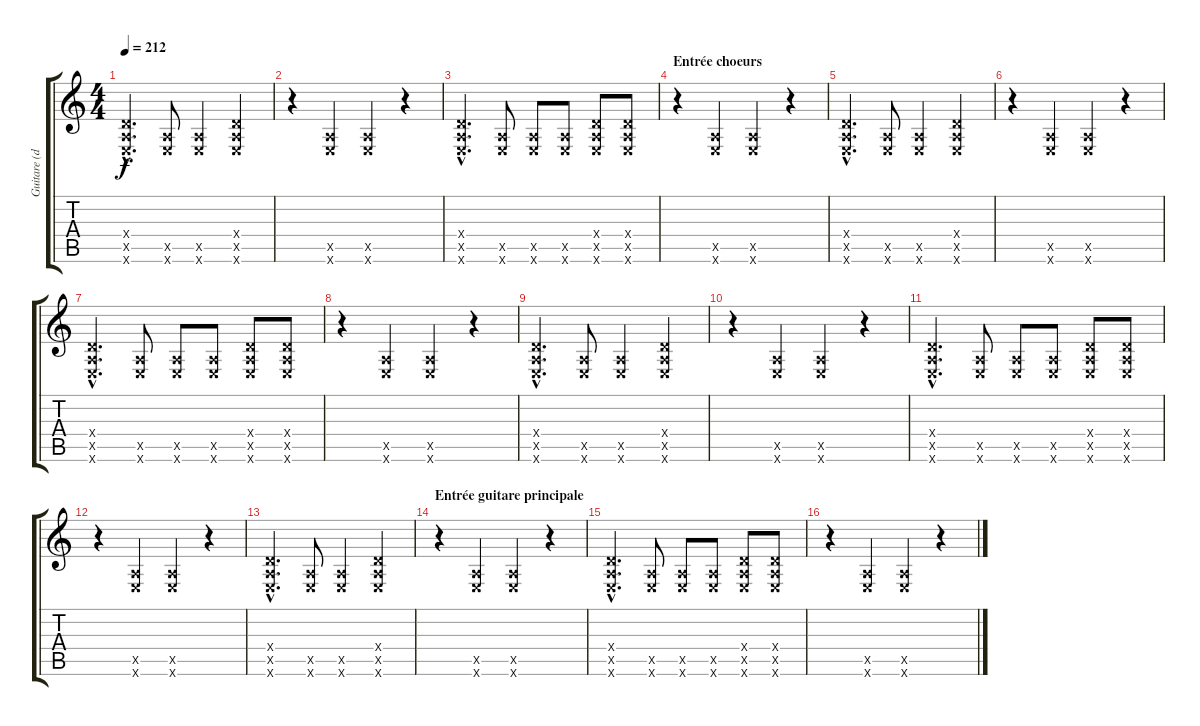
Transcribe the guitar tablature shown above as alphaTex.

\track ("Guitare (dead notes)" "Guitare (d") {instrument electricguitarmuted}
\staff {score tabs}
\tuning (E4 B3 G3 D3 A2 E2) {hide}
\ts (4 4)
\tempo 212
\clef g2
\ks c
(0.4{hac x} 0.5{hac x} 0.6{hac x}).4{d dy f} (0.5{x} 0.6{x}).8 (0.5{x} 0.6{x}).4 (0.4{x} 0.5{x} 0.6{x}).4 |
r.4 (0.5{x} 0.6{x}).4 (0.5{x} 0.6{x}).4 r.4 |
(0.4{hac x} 0.5{hac x} 0.6{hac x}).4{d} (0.5{x} 0.6{x}).8 (0.5{x} 0.6{x}).8 (0.5{x} 0.6{x}).8 (0.4{x} 0.5{x} 0.6{x}).8 (0.4{x} 0.5{x} 0.6{x}).8 |
\section ("" "Entrée choeurs")
r.4 (0.5{x} 0.6{x}).4 (0.5{x} 0.6{x}).4 r.4 |
(0.4{hac x} 0.5{hac x} 0.6{hac x}).4{d} (0.5{x} 0.6{x}).8 (0.5{x} 0.6{x}).4 (0.4{x} 0.5{x} 0.6{x}).4 |
r.4 (0.5{x} 0.6{x}).4 (0.5{x} 0.6{x}).4 r.4 |
(0.4{hac x} 0.5{hac x} 0.6{hac x}).4{d} (0.5{x} 0.6{x}).8 (0.5{x} 0.6{x}).8 (0.5{x} 0.6{x}).8 (0.4{x} 0.5{x} 0.6{x}).8 (0.4{x} 0.5{x} 0.6{x}).8 |
r.4 (0.5{x} 0.6{x}).4 (0.5{x} 0.6{x}).4 r.4 |
(0.4{hac x} 0.5{hac x} 0.6{hac x}).4{d} (0.5{x} 0.6{x}).8 (0.5{x} 0.6{x}).4 (0.4{x} 0.5{x} 0.6{x}).4 |
r.4 (0.5{x} 0.6{x}).4 (0.5{x} 0.6{x}).4 r.4 |
(0.4{hac x} 0.5{hac x} 0.6{hac x}).4{d} (0.5{x} 0.6{x}).8 (0.5{x} 0.6{x}).8 (0.5{x} 0.6{x}).8 (0.4{x} 0.5{x} 0.6{x}).8 (0.4{x} 0.5{x} 0.6{x}).8 |
r.4 (0.5{x} 0.6{x}).4 (0.5{x} 0.6{x}).4 r.4 |
(0.4{hac x} 0.5{hac x} 0.6{hac x}).4{d} (0.5{x} 0.6{x}).8 (0.5{x} 0.6{x}).4 (0.4{x} 0.5{x} 0.6{x}).4 |
\section ("" "Entrée guitare principale")
r.4 (0.5{x} 0.6{x}).4 (0.5{x} 0.6{x}).4 r.4 |
(0.4{hac x} 0.5{hac x} 0.6{hac x}).4{d} (0.5{x} 0.6{x}).8 (0.5{x} 0.6{x}).8 (0.5{x} 0.6{x}).8 (0.4{x} 0.5{x} 0.6{x}).8 (0.4{x} 0.5{x} 0.6{x}).8 |
r.4 (0.5{x} 0.6{x}).4 (0.5{x} 0.6{x}).4 r.4
